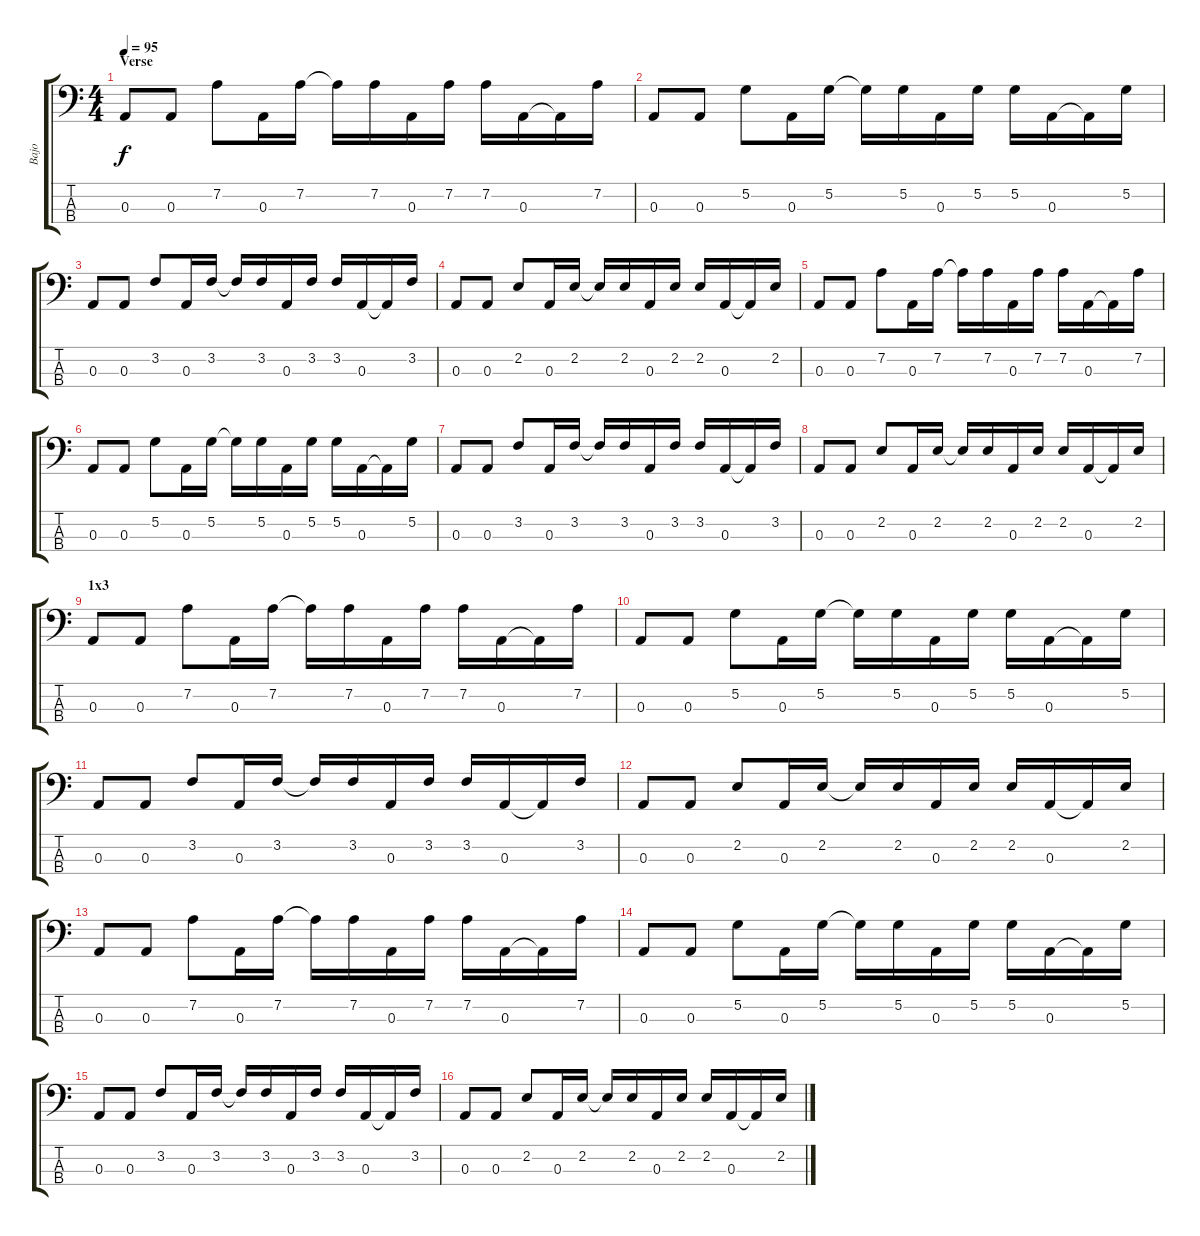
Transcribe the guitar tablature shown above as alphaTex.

\track ("Bajo" "Bajo") {instrument fretlessbass}
\staff {score tabs}
\tuning (G2 D2 A1 E1) {hide}
\ts (4 4)
\section ("" "Verse")
\tempo 95
\clef f4
\ks c
0.3.8{dy f} 0.3.8 7.2.8 0.3.16 7.2.16 7.2{t}.16 7.2.16 0.3.16 7.2.16 7.2.16 0.3.16 0.3{t}.16 7.2.16 |
0.3.8 0.3.8 5.2.8 0.3.16 5.2.16 5.2{t}.16 5.2.16 0.3.16 5.2.16 5.2.16 0.3.16 0.3{t}.16 5.2.16 |
0.3.8 0.3.8 3.2.8 0.3.16 3.2.16 3.2{t}.16 3.2.16 0.3.16 3.2.16 3.2.16 0.3.16 0.3{t}.16 3.2.16 |
0.3.8 0.3.8 2.2.8 0.3.16 2.2.16 2.2{t}.16 2.2.16 0.3.16 2.2.16 2.2.16 0.3.16 0.3{t}.16 2.2.16 |
0.3.8 0.3.8 7.2.8 0.3.16 7.2.16 7.2{t}.16 7.2.16 0.3.16 7.2.16 7.2.16 0.3.16 0.3{t}.16 7.2.16 |
0.3.8 0.3.8 5.2.8 0.3.16 5.2.16 5.2{t}.16 5.2.16 0.3.16 5.2.16 5.2.16 0.3.16 0.3{t}.16 5.2.16 |
0.3.8 0.3.8 3.2.8 0.3.16 3.2.16 3.2{t}.16 3.2.16 0.3.16 3.2.16 3.2.16 0.3.16 0.3{t}.16 3.2.16 |
0.3.8 0.3.8 2.2.8 0.3.16 2.2.16 2.2{t}.16 2.2.16 0.3.16 2.2.16 2.2.16 0.3.16 0.3{t}.16 2.2.16 |
\section ("" "1x3")
0.3.8 0.3.8 7.2.8 0.3.16 7.2.16 7.2{t}.16 7.2.16 0.3.16 7.2.16 7.2.16 0.3.16 0.3{t}.16 7.2.16 |
0.3.8 0.3.8 5.2.8 0.3.16 5.2.16 5.2{t}.16 5.2.16 0.3.16 5.2.16 5.2.16 0.3.16 0.3{t}.16 5.2.16 |
0.3.8 0.3.8 3.2.8 0.3.16 3.2.16 3.2{t}.16 3.2.16 0.3.16 3.2.16 3.2.16 0.3.16 0.3{t}.16 3.2.16 |
0.3.8 0.3.8 2.2.8 0.3.16 2.2.16 2.2{t}.16 2.2.16 0.3.16 2.2.16 2.2.16 0.3.16 0.3{t}.16 2.2.16 |
0.3.8 0.3.8 7.2.8 0.3.16 7.2.16 7.2{t}.16 7.2.16 0.3.16 7.2.16 7.2.16 0.3.16 0.3{t}.16 7.2.16 |
0.3.8 0.3.8 5.2.8 0.3.16 5.2.16 5.2{t}.16 5.2.16 0.3.16 5.2.16 5.2.16 0.3.16 0.3{t}.16 5.2.16 |
0.3.8 0.3.8 3.2.8 0.3.16 3.2.16 3.2{t}.16 3.2.16 0.3.16 3.2.16 3.2.16 0.3.16 0.3{t}.16 3.2.16 |
0.3.8 0.3.8 2.2.8 0.3.16 2.2.16 2.2{t}.16 2.2.16 0.3.16 2.2.16 2.2.16 0.3.16 0.3{t}.16 2.2.16
